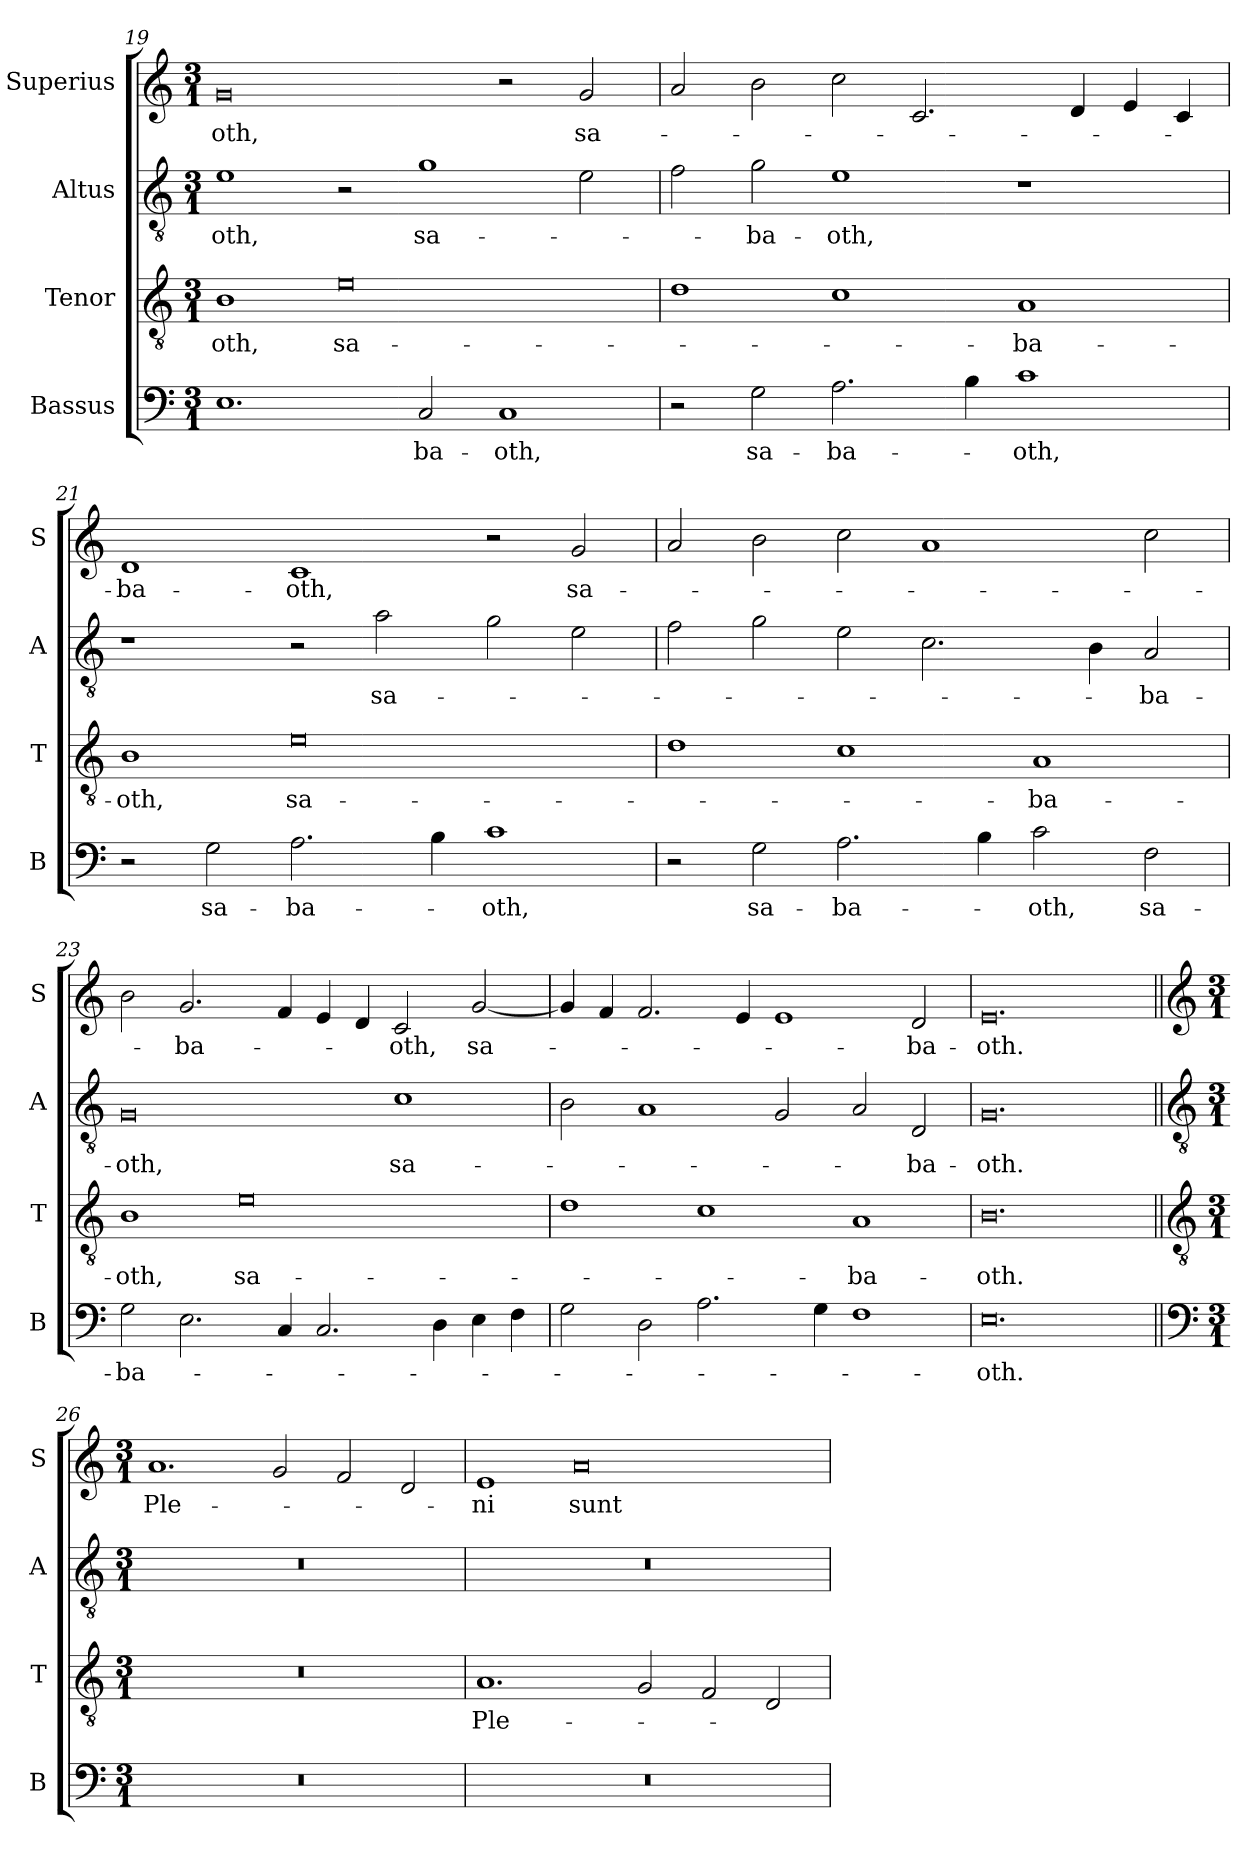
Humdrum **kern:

**kern	**text	**kern	**text	**kern	**text	**kern	**text
*part4	*part4	*part3	*part3	*part2	*part2	*part1	*part1
*staff4	*staff4	*staff3	*staff3	*staff2	*staff2	*staff1	*staff1
*I"Bassus	*	*I"Tenor	*	*I"Altus	*	*I"Superius	*
*I'B	*	*I'T	*	*I'A	*	*I'S	*
*clefF4	*	*clefGv2	*	*clefGv2	*	*clefG2	*
*k[]	*	*k[]	*	*k[]	*	*k[]	*
*M3/1	*	*M3/1	*	*M3/1	*	*M3/1	*
=19	=19	=19	=19	=19	=19	=19	=19
1.E	.	1B	-oth,	1e	-oth,	0g	-oth,
.	.	0e	sa-	2r	.	.	.
2C/	-ba-	.	.	1g	sa-	.	.
1C	-oth,	.	.	.	.	2r	.
.	.	.	.	2e\	.	2g/	sa-
=20	=20	=20	=20	=20	=20	=20	=20
2r	.	1d	.	2f\	.	2a/	.
2G\	sa-	.	.	2g\	-ba-	2b\	.
2.A\	-ba-	1c	.	1e	-oth,	2cc\	.
.	.	.	.	.	.	2.c/	.
4B\	.	.	.	.	.	.	.
1c	-oth,	1A	-ba-	1r	.	.	.
.	.	.	.	.	.	4d/	.
.	.	.	.	.	.	4e/	.
.	.	.	.	.	.	4c/	.
=21	=21	=21	=21	=21	=21	=21	=21
2r	.	1B	-oth,	1r	.	1d	-ba-
2G\	sa-	.	.	.	.	.	.
2.A\	-ba-	0e	sa-	2r	.	1c	-oth,
.	.	.	.	2a\	sa-	.	.
4B\	.	.	.	.	.	.	.
1c	-oth,	.	.	2g\	.	2r	.
.	.	.	.	2e\	.	2g/	sa-
=22	=22	=22	=22	=22	=22	=22	=22
2r	.	1d	.	2f\	.	2a/	.
2G\	sa-	.	.	2g\	.	2b\	.
2.A\	-ba-	1c	.	2e\	.	2cc\	.
.	.	.	.	2.c\	.	1a	.
4B\	.	.	.	.	.	.	.
2c\	-oth,	1A	-ba-	.	.	.	.
.	.	.	.	4B\	.	.	.
2F\	sa-	.	.	2A/	-ba-	2cc\	.
=23	=23	=23	=23	=23	=23	=23	=23
2G\	-ba-	1B	-oth,	0G	-oth,	2b\	.
2.E\	.	.	.	.	.	2.g/	-ba-
.	.	0e	sa-	.	.	.	.
4C/	.	.	.	.	.	4f/	.
2.C/	.	.	.	.	.	4e/	.
.	.	.	.	.	.	4d/	.
.	.	.	.	1c	sa-	2c/	-oth,
4D\	.	.	.	.	.	.	.
4E\	.	.	.	.	.	[2g/	sa-
4F\	.	.	.	.	.	.	.
=24	=24	=24	=24	=24	=24	=24	=24
2G\	.	1d	.	2B\	.	4g/]	.
.	.	.	.	.	.	4f/	.
2D\	.	.	.	1A	.	2.f/	.
2.A\	.	1c	.	.	.	.	.
.	.	.	.	.	.	4e/	.
.	.	.	.	2G/	.	1e	.
4G\	.	.	.	.	.	.	.
1F	.	1A	-ba-	2A/	.	.	.
.	.	.	.	2D/	-ba-	2d/	-ba-
=25	=25	=25	=25	=25	=25	=25	=25
0.E	-oth.	0.B	-oth.	0.G	-oth.	0.e	-oth.
!!LO:LB:g=z
=26||	=26||	=26||	=26||	=26||	=26||	=26||	=26||
*clefF4	*	*clefGv2	*	*clefGv2	*	*clefG2	*
*k[]	*	*k[]	*	*k[]	*	*k[]	*
*M3/1	*	*M3/1	*	*M3/1	*	*M3/1	*
0.r	.	0.r	.	0.r	.	1.a	Ple-
.	.	.	.	.	.	2g/	.
.	.	.	.	.	.	2f/	.
.	.	.	.	.	.	2d/	.
=27	=27	=27	=27	=27	=27	=27	=27
0.r	.	1.A	Ple-	0.r	.	1e	-ni
.	.	.	.	.	.	0a	sunt
.	.	2G/	.	.	.	.	.
.	.	2F/	.	.	.	.	.
.	.	2D/	.	.	.	.	.
=	=	=	=	=	=	=	=
*-	*-	*-	*-	*-	*-	*-	*-
